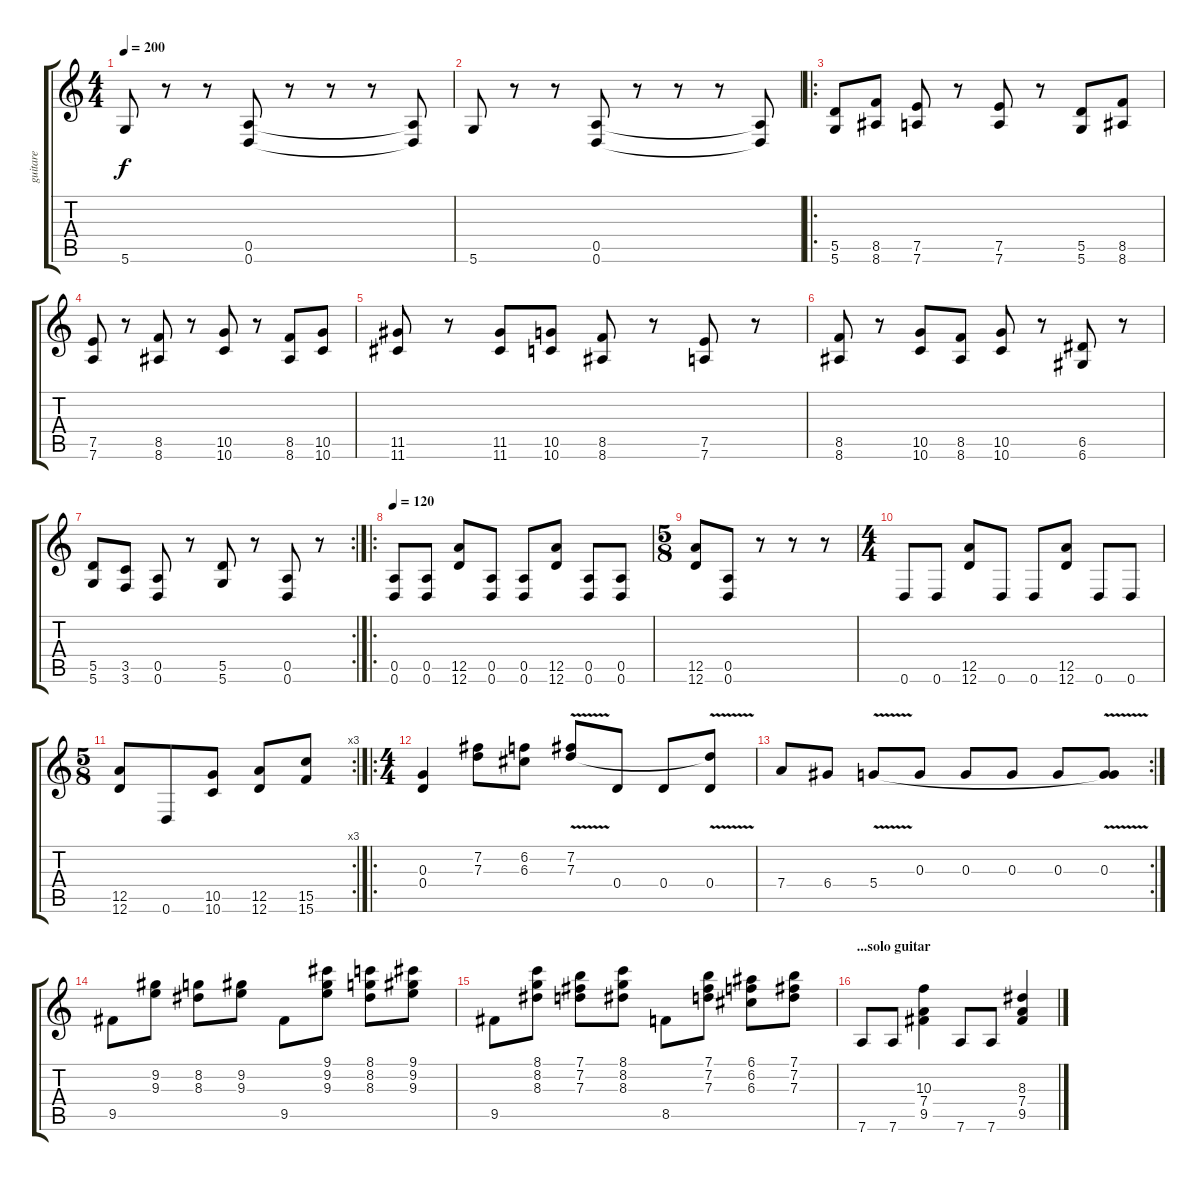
\track ("guitare" "guitare") {instrument distortionguitar}
\staff {score tabs}
\tuning (E4 B3 G3 D3 A2 D2) {hide}
\ts (4 4)
\tempo 200
\clef g2
\ks c
5.6.8{dy f} r.8 r.8 (0.5 0.6).8 r.8 r.8 r.8 (0.5{t} 0.6{t}).8 |
5.6.8 r.8 r.8 (0.5 0.6).8 r.8 r.8 r.8 (0.5{t} 0.6{t}).8 |
\ro
(5.5 5.6).8 (8.5 8.6).8 (7.5 7.6).8 r.8 (7.5 7.6).8 r.8 (5.5 5.6).8 (8.5 8.6).8 |
(7.5 7.6).8 r.8 (8.5 8.6).8 r.8 (10.5 10.6).8 r.8 (8.5 8.6).8 (10.5 10.6).8 |
(11.5 11.6).8 r.8 (11.5 11.6).8 (10.5 10.6).8 (8.5 8.6).8 r.8 (7.5 7.6).8 r.8 |
(8.5 8.6).8 r.8 (10.5 10.6).8 (8.5 8.6).8 (10.5 10.6).8 r.8 (6.5 6.6).8 r.8 |
\rc 2
(5.5 5.6).8 (3.5 3.6).8 (0.5 0.6).8 r.8 (5.5 5.6).8 r.8 (0.5 0.6).8 r.8 |
\ro
\tempo 120
(0.5 0.6).8 (0.5 0.6).8 (12.5 12.6).8 (0.5 0.6).8 (0.5 0.6).8 (12.5 12.6).8 (0.5 0.6).8 (0.5 0.6).8 |
\ts (5 8)
(12.5 12.6).8 (0.5 0.6).8 r.8 r.8 r.8 |
\ts (4 4)
0.6.8 0.6.8 (12.5 12.6).8 0.6.8 0.6.8 (12.5 12.6).8 0.6.8 0.6.8 |
\rc 3
\ts (5 8)
(12.5 12.6).8 0.6.8 (10.5 10.6).8 (12.5 12.6).8 (15.5 15.6).8 |
\ro
\ts (4 4)
(0.3 0.4).4 (7.2 7.3).8 (6.2 6.3).8 (7.2 7.3{v}).8 0.4.8 0.4.8 (7.3{t} 0.4).8 |
\rc 2
7.4.8 6.4.8 5.4{v}.8 0.3.8 0.3.8 0.3.8 0.3.8 (0.3 5.4{t}).8 |
9.5.8 (9.2 9.3).8 (8.2 8.3).8 (9.2 9.3).8 9.5.8 (9.1 9.2 9.3).8 (8.1 8.2 8.3).8 (9.1 9.2 9.3).8 |
9.5.8 (8.1 8.2 8.3).8 (7.1 7.2 7.3).8 (8.1 8.2 8.3).8 8.5.8 (7.1 7.2 7.3).8 (6.1 6.2 6.3).8 (7.1 7.2 7.3).8 |
\section ("" "...solo guitar")
7.6.8 7.6.8 (10.3 7.4 9.5).4 7.6.8 7.6.8 (8.3 7.4 9.5).4
